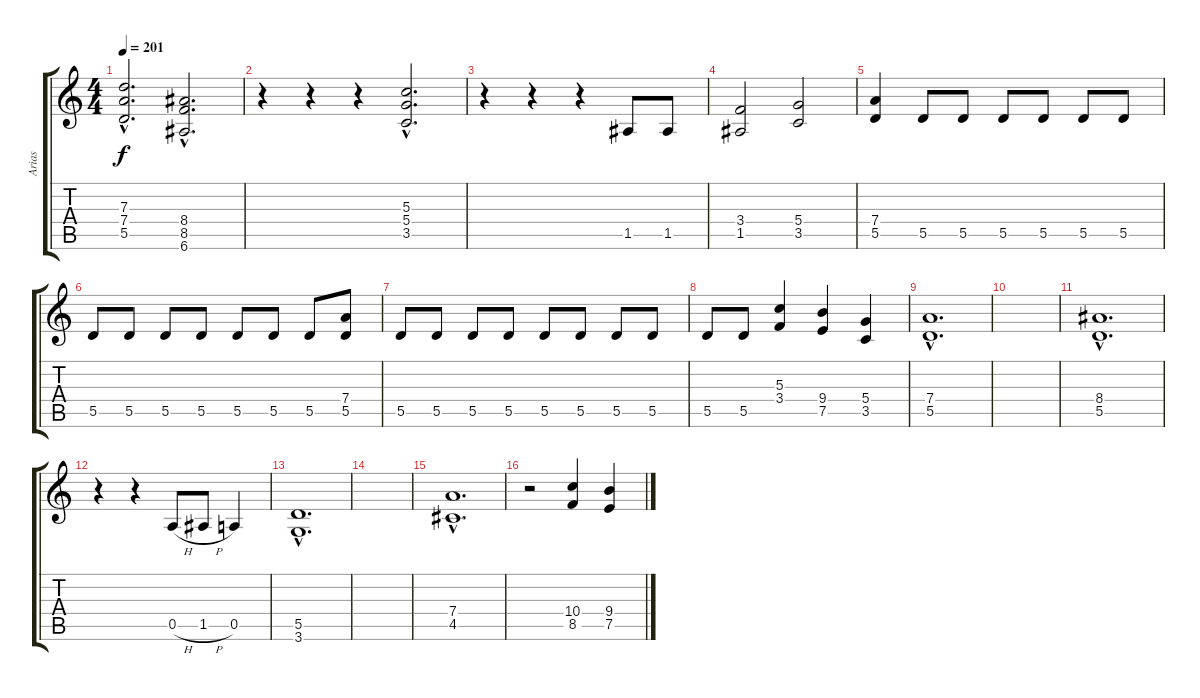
\track ("Arias" "Arias") {instrument distortionguitar}
\staff {score tabs}
\tuning (E4 B3 G3 D3 A2 E2) {hide}
\ts (4 4)
\tempo 201
\clef g2
\ks c
(7.3{hac} 7.4{hac} 5.5{hac}).2{d dy f} (8.4{hac} 8.5{hac} 6.6{hac}).2{d} |
r.4 r.4 r.4 (5.3{hac} 5.4{hac} 3.5{hac}).2{d} |
r.4 r.4 r.4 1.5.8 1.5.8 |
(3.4 1.5).2 (5.4 3.5).2 |
(7.4 5.5).4 5.5.8 5.5.8 5.5.8 5.5.8 5.5.8 5.5.8 |
5.5.8 5.5.8 5.5.8 5.5.8 5.5.8 5.5.8 5.5.8 (7.4 5.5).8 |
5.5.8 5.5.8 5.5.8 5.5.8 5.5.8 5.5.8 5.5.8 5.5.8 |
5.5.8 5.5.8 (5.3 3.4).4 (9.4 7.5).4 (5.4 3.5).4 |
(7.4{hac} 5.5{hac}).1{d} |
|
(8.4{hac} 5.5{hac}).1{d} |
r.4 r.4 0.5{h}.8 1.5{h}.8 0.5.4 |
(5.5{hac} 3.6{hac}).1{d} |
|
(7.4{hac} 4.5{hac}).1{d} |
r.2 (10.4 8.5).4 (9.4 7.5).4
